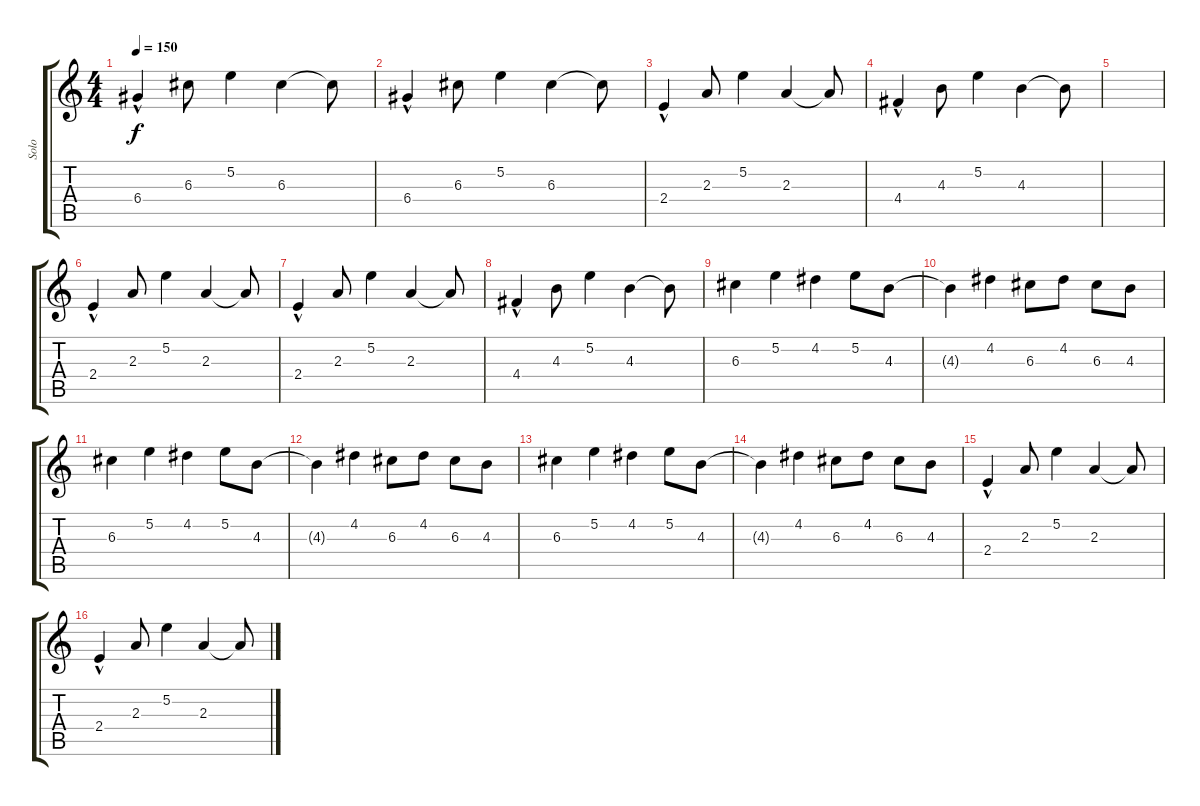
\track ("Solo" "Solo") {instrument distortionguitar}
\staff {score tabs}
\tuning (E4 B3 G3 D3 A2 E2) {hide}
\ts (4 4)
\tempo 150
\clef g2
\ks c
6.4{hac}.4{dy f} 6.3.8 5.2.4 6.3.4 6.3{t}.8 |
6.4{hac}.4 6.3.8 5.2.4 6.3.4 6.3{t}.8 |
2.4{hac}.4 2.3.8 5.2.4 2.3.4 2.3{t}.8 |
4.4{hac}.4 4.3.8 5.2.4 4.3.4 4.3{t}.8 |
|
2.4{hac}.4 2.3.8 5.2.4 2.3.4 2.3{t}.8 |
2.4{hac}.4 2.3.8 5.2.4 2.3.4 2.3{t}.8 |
4.4{hac}.4 4.3.8 5.2.4 4.3.4 4.3{t}.8 |
6.3.4 5.2.4 4.2.4 5.2.8 4.3.8 |
4.3{t}.4 4.2.4 6.3.8 4.2.8 6.3.8 4.3.8 |
6.3.4 5.2.4 4.2.4 5.2.8 4.3.8 |
4.3{t}.4 4.2.4 6.3.8 4.2.8 6.3.8 4.3.8 |
6.3.4 5.2.4 4.2.4 5.2.8 4.3.8 |
4.3{t}.4 4.2.4 6.3.8 4.2.8 6.3.8 4.3.8 |
2.4{hac}.4 2.3.8 5.2.4 2.3.4 2.3{t}.8 |
2.4{hac}.4 2.3.8 5.2.4 2.3.4 2.3{t}.8
